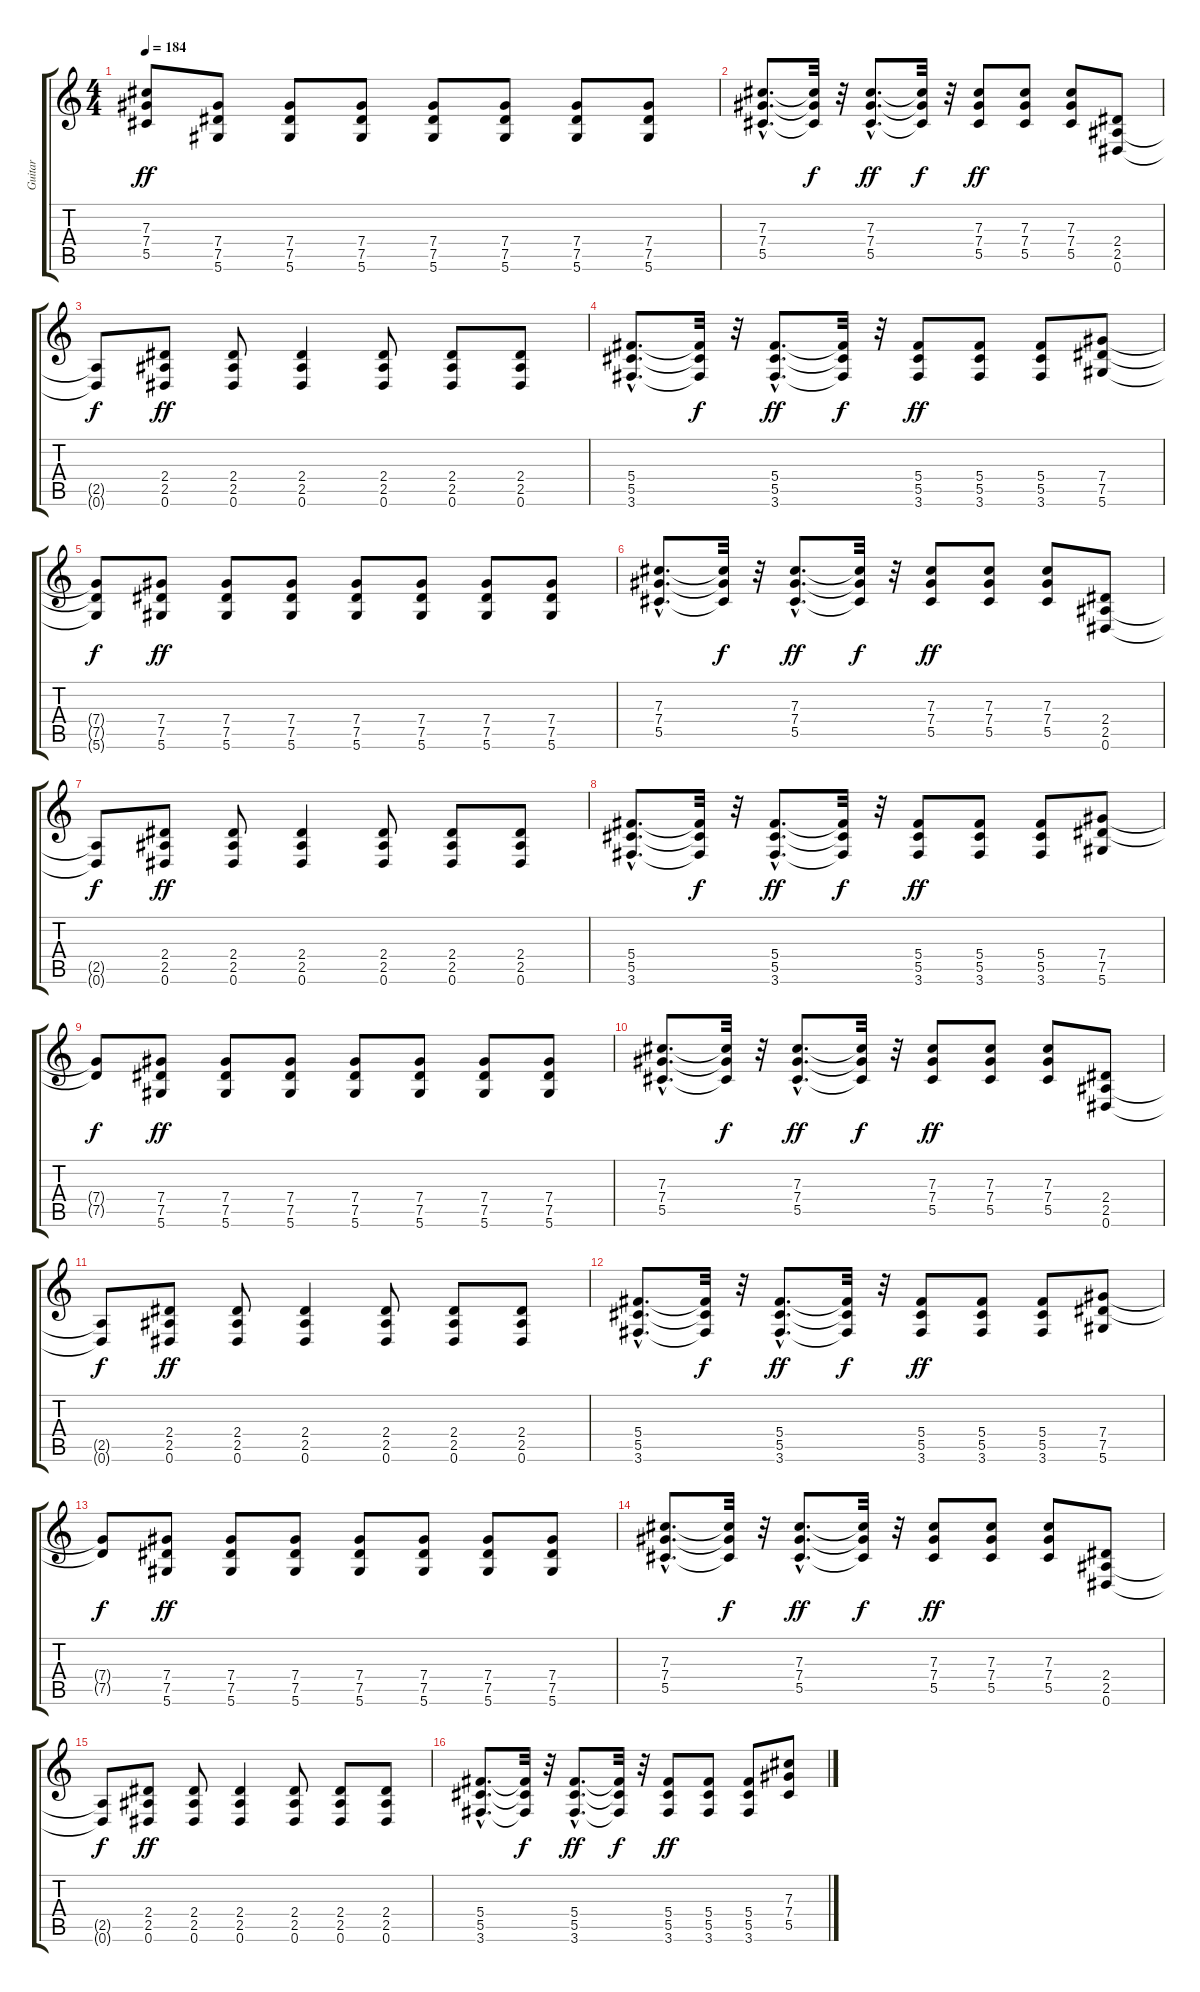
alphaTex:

\track ("Guitar" "Guitar") {instrument distortionguitar}
\staff {score tabs}
\tuning (Eb4 Bb3 Gb3 Db3 Ab2 Eb2) {hide}
\ts (4 4)
\tempo 184
\clef g2
\ks c
(7.3 7.4 5.5).8{dy ff} (7.4 7.5 5.6).8 (7.4 7.5 5.6).8 (7.4 7.5 5.6).8 (7.4 7.5 5.6).8 (7.4 7.5 5.6).8 (7.4 7.5 5.6).8 (7.4 7.5 5.6).8 |
(7.3{hac} 7.4{hac} 5.5{hac}).8{d} (7.3{t} 7.4{t} 5.5{t}).32{dy f} r.32 (7.3{hac} 7.4{hac} 5.5{hac}).8{d dy ff} (7.3{t} 7.4{t} 5.5{t}).32{dy f} r.32 (7.3 7.4 5.5).8{dy ff} (7.3 7.4 5.5).8 (7.3 7.4 5.5).8 (2.4 2.5 0.6).8 |
(2.5{t} 0.6{t}).8{dy f} (2.4 2.5 0.6).8{dy ff} (2.4 2.5 0.6).8 (2.4 2.5 0.6).4 (2.4 2.5 0.6).8 (2.4 2.5 0.6).8 (2.4 2.5 0.6).8 |
(5.4{hac} 5.5{hac} 3.6{hac}).8{d} (5.4{t} 5.5{t} 3.6{t}).32{dy f} r.32 (5.4{hac} 5.5{hac} 3.6{hac}).8{d dy ff} (5.4{t} 5.5{t} 3.6{t}).32{dy f} r.32 (5.4 5.5 3.6).8{dy ff} (5.4 5.5 3.6).8 (5.4 5.5 3.6).8 (7.4 7.5 5.6).8 |
(7.4{t} 7.5{t} 5.6{t}).8{dy f} (7.4 7.5 5.6).8{dy ff} (7.4 7.5 5.6).8 (7.4 7.5 5.6).8 (7.4 7.5 5.6).8 (7.4 7.5 5.6).8 (7.4 7.5 5.6).8 (7.4 7.5 5.6).8 |
(7.3{hac} 7.4{hac} 5.5{hac}).8{d} (7.3{t} 7.4{t} 5.5{t}).32{dy f} r.32 (7.3{hac} 7.4{hac} 5.5{hac}).8{d dy ff} (7.3{t} 7.4{t} 5.5{t}).32{dy f} r.32 (7.3 7.4 5.5).8{dy ff} (7.3 7.4 5.5).8 (7.3 7.4 5.5).8 (2.4 2.5 0.6).8 |
(2.5{t} 0.6{t}).8{dy f} (2.4 2.5 0.6).8{dy ff} (2.4 2.5 0.6).8 (2.4 2.5 0.6).4 (2.4 2.5 0.6).8 (2.4 2.5 0.6).8 (2.4 2.5 0.6).8 |
(5.4{hac} 5.5{hac} 3.6{hac}).8{d} (5.4{t} 5.5{t} 3.6{t}).32{dy f} r.32 (5.4{hac} 5.5{hac} 3.6{hac}).8{d dy ff} (5.4{t} 5.5{t} 3.6{t}).32{dy f} r.32 (5.4 5.5 3.6).8{dy ff} (5.4 5.5 3.6).8 (5.4 5.5 3.6).8 (7.4 7.5 5.6).8 |
(7.4{t} 7.5{t}).8{dy f} (7.4 7.5 5.6).8{dy ff} (7.4 7.5 5.6).8 (7.4 7.5 5.6).8 (7.4 7.5 5.6).8 (7.4 7.5 5.6).8 (7.4 7.5 5.6).8 (7.4 7.5 5.6).8 |
(7.3{hac} 7.4{hac} 5.5{hac}).8{d} (7.3{t} 7.4{t} 5.5{t}).32{dy f} r.32 (7.3{hac} 7.4{hac} 5.5{hac}).8{d dy ff} (7.3{t} 7.4{t} 5.5{t}).32{dy f} r.32 (7.3 7.4 5.5).8{dy ff} (7.3 7.4 5.5).8 (7.3 7.4 5.5).8 (2.4 2.5 0.6).8 |
(2.5{t} 0.6{t}).8{dy f} (2.4 2.5 0.6).8{dy ff} (2.4 2.5 0.6).8 (2.4 2.5 0.6).4 (2.4 2.5 0.6).8 (2.4 2.5 0.6).8 (2.4 2.5 0.6).8 |
(5.4{hac} 5.5{hac} 3.6{hac}).8{d} (5.4{t} 5.5{t} 3.6{t}).32{dy f} r.32 (5.4{hac} 5.5{hac} 3.6{hac}).8{d dy ff} (5.4{t} 5.5{t} 3.6{t}).32{dy f} r.32 (5.4 5.5 3.6).8{dy ff} (5.4 5.5 3.6).8 (5.4 5.5 3.6).8 (7.4 7.5 5.6).8 |
(7.4{t} 7.5{t}).8{dy f} (7.4 7.5 5.6).8{dy ff} (7.4 7.5 5.6).8 (7.4 7.5 5.6).8 (7.4 7.5 5.6).8 (7.4 7.5 5.6).8 (7.4 7.5 5.6).8 (7.4 7.5 5.6).8 |
(7.3{hac} 7.4{hac} 5.5{hac}).8{d} (7.3{t} 7.4{t} 5.5{t}).32{dy f} r.32 (7.3{hac} 7.4{hac} 5.5{hac}).8{d dy ff} (7.3{t} 7.4{t} 5.5{t}).32{dy f} r.32 (7.3 7.4 5.5).8{dy ff} (7.3 7.4 5.5).8 (7.3 7.4 5.5).8 (2.4 2.5 0.6).8 |
(2.5{t} 0.6{t}).8{dy f} (2.4 2.5 0.6).8{dy ff} (2.4 2.5 0.6).8 (2.4 2.5 0.6).4 (2.4 2.5 0.6).8 (2.4 2.5 0.6).8 (2.4 2.5 0.6).8 |
(5.4{hac} 5.5{hac} 3.6{hac}).8{d} (5.4{t} 5.5{t} 3.6{t}).32{dy f} r.32 (5.4{hac} 5.5{hac} 3.6{hac}).8{d dy ff} (5.4{t} 5.5{t} 3.6{t}).32{dy f} r.32 (5.4 5.5 3.6).8{dy ff} (5.4 5.5 3.6).8 (5.4 5.5 3.6).8 (7.3 7.4 5.5).8
